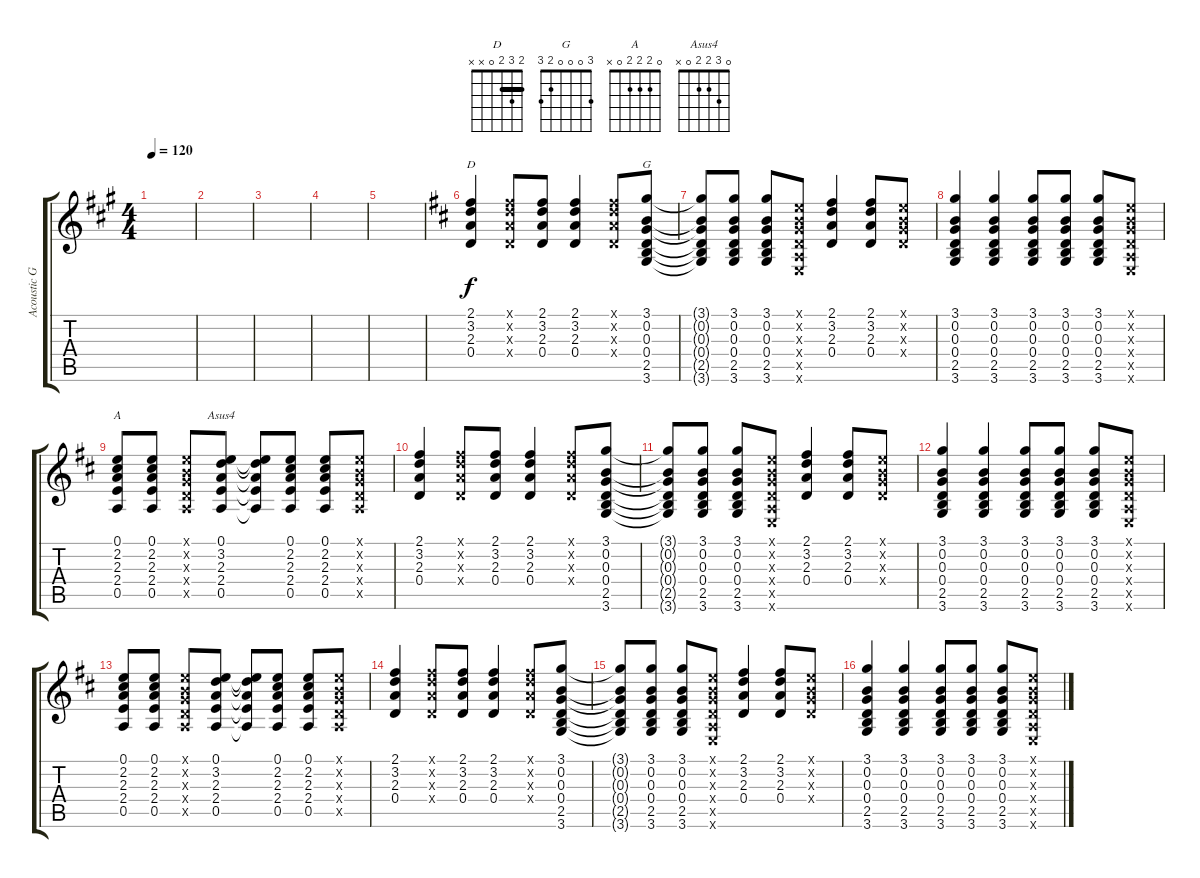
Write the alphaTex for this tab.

\track ("Acoustic Guitar" "Acoustic G") {instrument acousticguitarnylon}
\staff {score tabs}
\tuning (E4 B3 G3 D3 A2 E2) {hide}
\chord ("D" 2 3 2 0 x x) {barre 2}
\chord ("G" 3 0 0 0 2 3)
\chord ("A" 0 2 2 2 0 x)
\chord ("Asus4" 0 3 2 2 0 x)
\ts (4 4)
\tempo 120
\clef g2
\ks a
|
|
|
|
|
\ks d
(2.1 3.2 2.3 0.4).4{ch "D"} (2.1{x} 3.2{x} 2.3{x} 0.4{x}).8 (2.1 3.2 2.3 0.4).8 (2.1 3.2 2.3 0.4).4 (2.1{x} 3.2{x} 2.3{x} 0.4{x}).8 (3.1 0.2 0.3 0.4 2.5 3.6).8{ch "G"} |
(3.1{t} 0.2{t} 0.3{t} 0.4{t} 2.5{t} 3.6{t}).8 (3.1 0.2 0.3 0.4 2.5 3.6).8 (3.1 0.2 0.3 0.4 2.5 3.6).8 (0.1{x} 0.2{x} 0.3{x} 0.4{x} 0.5{x} 0.6{x}).8 (2.1 3.2 2.3 0.4).4 (2.1 3.2 2.3 0.4).8 (0.1{x} 0.2{x} 0.3{x} 0.4{x}).8 |
(3.1 0.2 0.3 0.4 2.5 3.6).4 (3.1 0.2 0.3 0.4 2.5 3.6).4 (3.1 0.2 0.3 0.4 2.5 3.6).8 (3.1 0.2 0.3 0.4 2.5 3.6).8 (3.1 0.2 0.3 0.4 2.5 3.6).8 (0.1{x} 0.2{x} 0.3{x} 0.4{x} 0.5{x} 0.6{x}).8 |
(0.1 2.2 2.3 2.4 0.5).8{ch "A"} (0.1 2.2 2.3 2.4 0.5).8 (0.1{x} 0.2{x} 0.3{x} 0.4{x} 0.5{x}).8 (0.1 3.2 2.3 2.4 0.5).8{ch "Asus4"} (0.1{t} 3.2{t} 2.3{t} 2.4{t} 0.5{t}).8 (0.1 2.2 2.3 2.4 0.5).8 (0.1 2.2 2.3 2.4 0.5).8 (0.1{x} 0.2{x} 0.3{x} 0.4{x} 0.5{x}).8 |
(2.1 3.2 2.3 0.4).4 (2.1{x} 3.2{x} 2.3{x} 0.4{x}).8 (2.1 3.2 2.3 0.4).8 (2.1 3.2 2.3 0.4).4 (2.1{x} 3.2{x} 2.3{x} 0.4{x}).8 (3.1 0.2 0.3 0.4 2.5 3.6).8 |
(3.1{t} 0.2{t} 0.3{t} 0.4{t} 2.5{t} 3.6{t}).8 (3.1 0.2 0.3 0.4 2.5 3.6).8 (3.1 0.2 0.3 0.4 2.5 3.6).8 (0.1{x} 0.2{x} 0.3{x} 0.4{x} 0.5{x} 0.6{x}).8 (2.1 3.2 2.3 0.4).4 (2.1 3.2 2.3 0.4).8 (0.1{x} 0.2{x} 0.3{x} 0.4{x}).8 |
(3.1 0.2 0.3 0.4 2.5 3.6).4 (3.1 0.2 0.3 0.4 2.5 3.6).4 (3.1 0.2 0.3 0.4 2.5 3.6).8 (3.1 0.2 0.3 0.4 2.5 3.6).8 (3.1 0.2 0.3 0.4 2.5 3.6).8 (0.1{x} 0.2{x} 0.3{x} 0.4{x} 0.5{x} 0.6{x}).8 |
(0.1 2.2 2.3 2.4 0.5).8 (0.1 2.2 2.3 2.4 0.5).8 (0.1{x} 0.2{x} 0.3{x} 0.4{x} 0.5{x}).8 (0.1 3.2 2.3 2.4 0.5).8 (0.1{t} 3.2{t} 2.3{t} 2.4{t} 0.5{t}).8 (0.1 2.2 2.3 2.4 0.5).8 (0.1 2.2 2.3 2.4 0.5).8 (0.1{x} 0.2{x} 0.3{x} 0.4{x} 0.5{x}).8 |
(2.1 3.2 2.3 0.4).4 (2.1{x} 3.2{x} 2.3{x} 0.4{x}).8 (2.1 3.2 2.3 0.4).8 (2.1 3.2 2.3 0.4).4 (2.1{x} 3.2{x} 2.3{x} 0.4{x}).8 (3.1 0.2 0.3 0.4 2.5 3.6).8 |
(3.1{t} 0.2{t} 0.3{t} 0.4{t} 2.5{t} 3.6{t}).8 (3.1 0.2 0.3 0.4 2.5 3.6).8 (3.1 0.2 0.3 0.4 2.5 3.6).8 (0.1{x} 0.2{x} 0.3{x} 0.4{x} 0.5{x} 0.6{x}).8 (2.1 3.2 2.3 0.4).4 (2.1 3.2 2.3 0.4).8 (0.1{x} 0.2{x} 0.3{x} 0.4{x}).8 |
(3.1 0.2 0.3 0.4 2.5 3.6).4 (3.1 0.2 0.3 0.4 2.5 3.6).4 (3.1 0.2 0.3 0.4 2.5 3.6).8 (3.1 0.2 0.3 0.4 2.5 3.6).8 (3.1 0.2 0.3 0.4 2.5 3.6).8 (0.1{x} 0.2{x} 0.3{x} 0.4{x} 0.5{x} 0.6{x}).8
